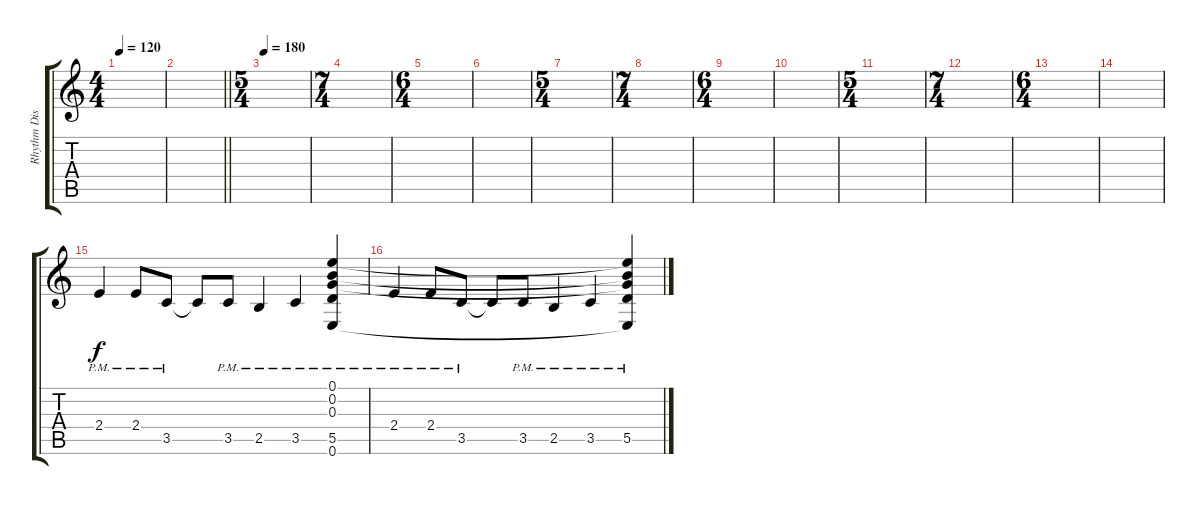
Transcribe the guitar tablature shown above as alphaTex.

\track ("Rhythm Distortion" "Rhythm Dis") {instrument overdrivenguitar}
\staff {score tabs}
\tuning (E4 B3 G3 D3 A2 E2) {hide}
\ts (4 4)
\tempo 120
\clef g2
\ks c
|
\barLineRight lightlight
|
\ts (5 4)
\tempo 180
|
\ts (7 4)
|
\ts (6 4)
|
|
\ts (5 4)
|
\ts (7 4)
|
\ts (6 4)
|
|
\ts (5 4)
|
\ts (7 4)
|
\ts (6 4)
|
|
2.4{pm}.4 2.4{pm}.8 3.5{pm}.8 3.5{t}.8 3.5{pm}.8 2.5{pm}.4 3.5{pm}.4 (0.1 0.2 0.3 5.5{pm} 0.6).4 |
2.4{pm}.4 2.4{pm}.8 3.5{pm}.8 3.5{t}.8 3.5{pm}.8 2.5{pm}.4 3.5{pm}.4 (0.1{t} 0.2{t} 0.3{t} 5.5{pm} 0.6{t}).4
